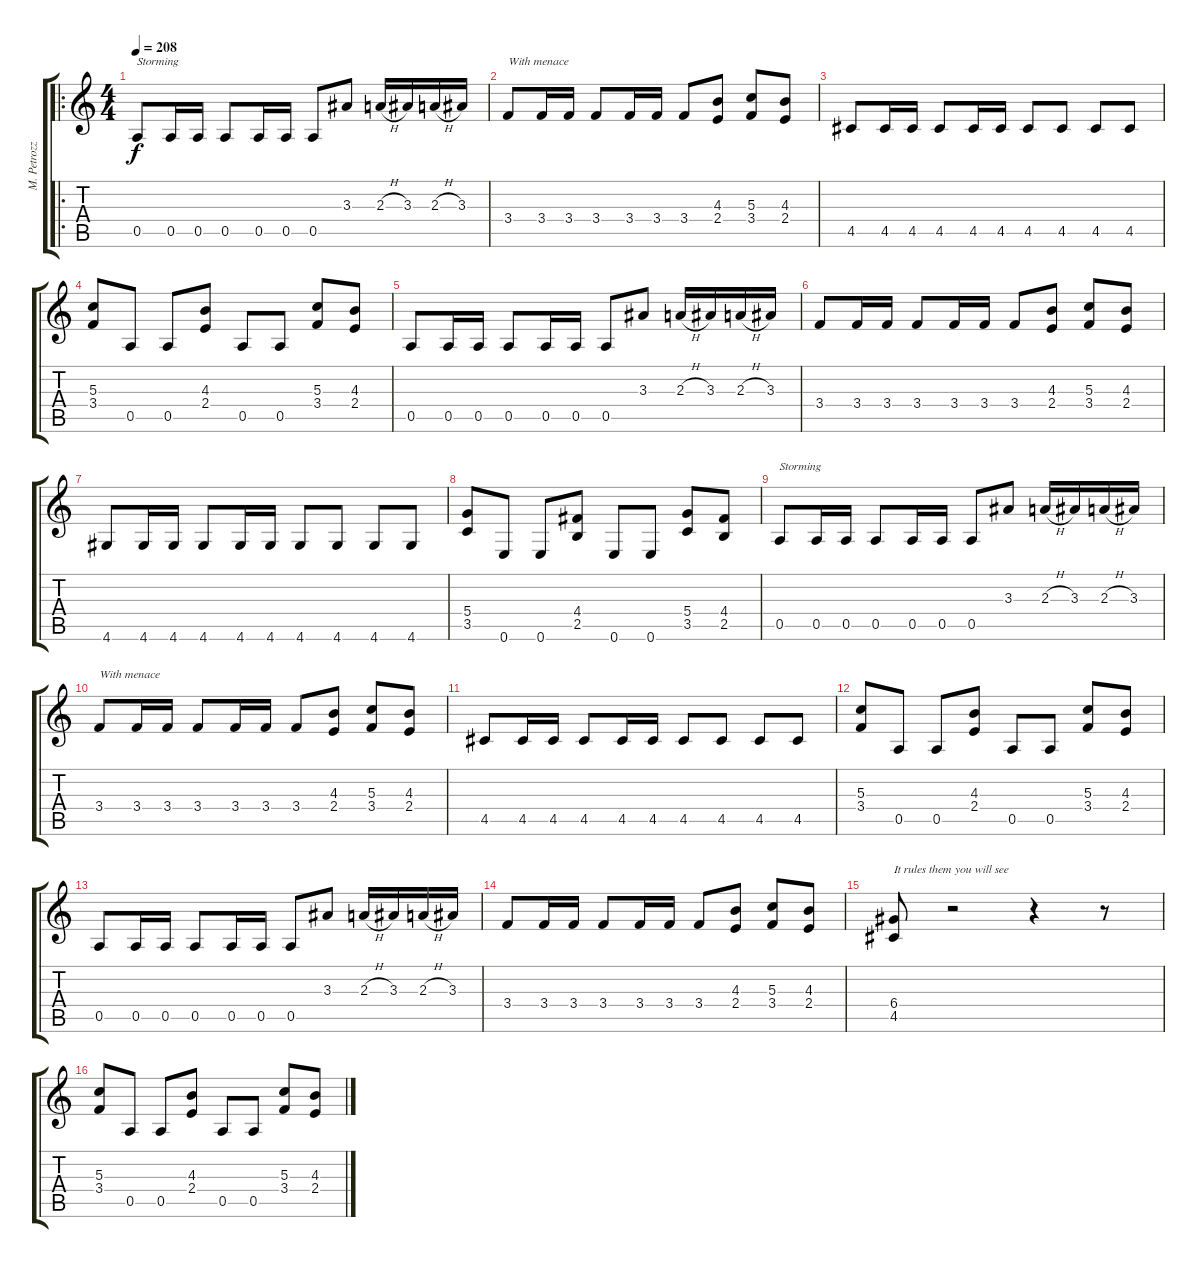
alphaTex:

\track ("M. Petrozza" "M. Petrozz") {instrument distortionguitar}
\staff {score tabs}
\tuning (E4 B3 G3 D3 A2 E2) {hide}
\ro
\ts (4 4)
\tempo 208
\clef g2
\ks c
0.5.8{txt "Storming " dy f} 0.5.16 0.5.16 0.5.8 0.5.16 0.5.16 0.5.8 3.3.8 2.3{h}.16 3.3.16 2.3{h}.16 3.3.16 |
3.4.8{txt "With menace"} 3.4.16 3.4.16 3.4.8 3.4.16 3.4.16 3.4.8 (4.3 2.4).8 (5.3 3.4).8 (4.3 2.4).8 |
4.5.8 4.5.16 4.5.16 4.5.8 4.5.16 4.5.16 4.5.8 4.5.8 4.5.8 4.5.8 |
(5.3 3.4).8 0.5.8 0.5.8 (4.3 2.4).8 0.5.8 0.5.8 (5.3 3.4).8 (4.3 2.4).8 |
0.5.8 0.5.16 0.5.16 0.5.8 0.5.16 0.5.16 0.5.8 3.3.8 2.3{h}.16 3.3.16 2.3{h}.16 3.3.16 |
3.4.8 3.4.16 3.4.16 3.4.8 3.4.16 3.4.16 3.4.8 (4.3 2.4).8 (5.3 3.4).8 (4.3 2.4).8 |
4.6.8 4.6.16 4.6.16 4.6.8 4.6.16 4.6.16 4.6.8 4.6.8 4.6.8 4.6.8 |
(5.4 3.5).8 0.6.8 0.6.8 (4.4 2.5).8 0.6.8 0.6.8 (5.4 3.5).8 (4.4 2.5).8 |
0.5.8{txt "Storming "} 0.5.16 0.5.16 0.5.8 0.5.16 0.5.16 0.5.8 3.3.8 2.3{h}.16 3.3.16 2.3{h}.16 3.3.16 |
3.4.8{txt "With menace"} 3.4.16 3.4.16 3.4.8 3.4.16 3.4.16 3.4.8 (4.3 2.4).8 (5.3 3.4).8 (4.3 2.4).8 |
4.5.8 4.5.16 4.5.16 4.5.8 4.5.16 4.5.16 4.5.8 4.5.8 4.5.8 4.5.8 |
(5.3 3.4).8 0.5.8 0.5.8 (4.3 2.4).8 0.5.8 0.5.8 (5.3 3.4).8 (4.3 2.4).8 |
0.5.8 0.5.16 0.5.16 0.5.8 0.5.16 0.5.16 0.5.8 3.3.8 2.3{h}.16 3.3.16 2.3{h}.16 3.3.16 |
3.4.8 3.4.16 3.4.16 3.4.8 3.4.16 3.4.16 3.4.8 (4.3 2.4).8 (5.3 3.4).8 (4.3 2.4).8 |
(6.4 4.5).8{txt "It rules them you will see"} r.2 r.4 r.8 |
(5.3 3.4).8 0.5.8 0.5.8 (4.3 2.4).8 0.5.8 0.5.8 (5.3 3.4).8 (4.3 2.4).8
